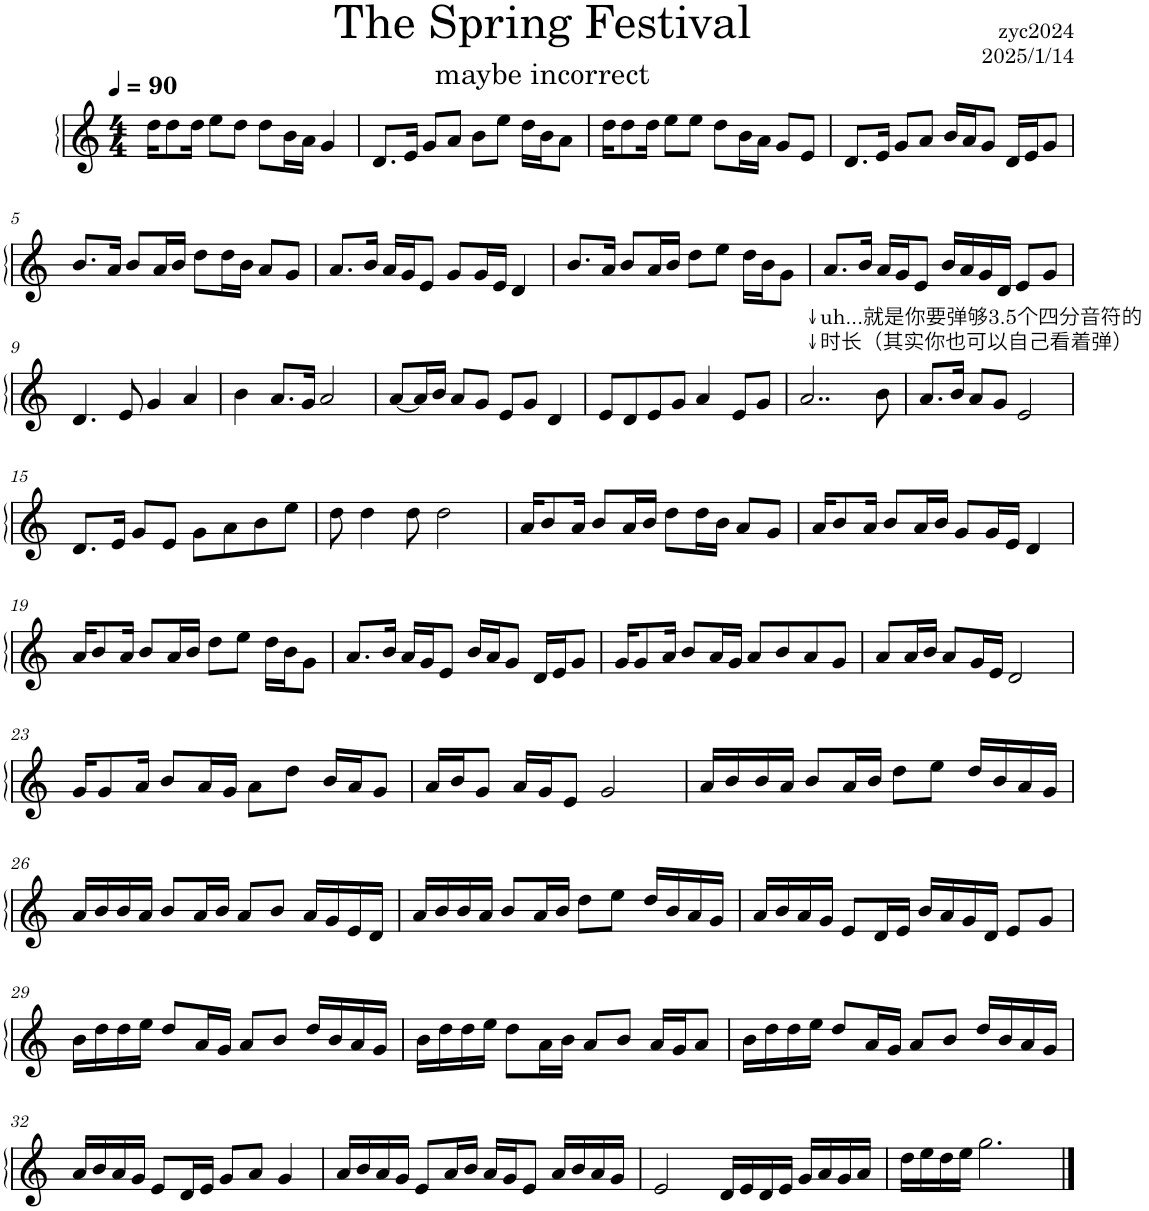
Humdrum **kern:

**kern
*part1
*staff1
*I"钢琴
*clefG2
*k[]
*M4/4
*MM90
=1
16dd\KL
8dd\
16dd\Jk
8ee\L
8dd\J
8dd\L
16b\L
16a\JJ
4g/
=2
8.d/L
16e/Jk
8g/L
8a/J
8b\L
8ee\J
16dd\LL
16b\J
8a\J
=3
16dd\KL
8dd\
16dd\Jk
8ee\L
8ee\J
8dd\L
16b\L
16a\JJ
8g/L
8e/J
=4
8.d/L
16e/Jk
8g/L
8a/J
16b/LL
16a/J
8g/J
16d/LL
16e/J
8g/J
!!LO:LB:g=z
=5
8.b/L
16a/Jk
8b/L
16a/L
16b/JJ
8dd\L
16dd\L
16b\JJ
8a/L
8g/J
=6
8.a/L
16b/Jk
16a/LL
16g/J
8e/J
8g/L
16g/L
16e/JJ
4d/
=7
8.b/L
16a/Jk
8b/L
16a/L
16b/JJ
8dd\L
8ee\J
16dd\LL
16b\J
8g\J
=8
8.a/L
16b/Jk
16a/LL
16g/J
8e/J
16b/LL
16a/
16g/
16d/JJ
8e/L
8g/J
!!LO:LB:g=z
=9
4.d/
8e/
4g/
4a/
=10
4b\
8.a/L
16g/Jk
2a/
=11
[8a/L
16a/L]
16b/JJ
8a/L
8g/J
8e/L
8g/J
4d/
=12
8e/L
8d/
8e/
8g/J
4a/
8e/L
8g/J
=13
!LO:TX:a:t=↓uh...就是你要弹够3.5个四分音符的
!LO:TX:a:t=↓时长（其实你也可以自己看着弹）
2..a/
8b\
=14
8.a/L
16b/Jk
8a/L
8g/J
2e/
!!LO:LB:g=z
=15
8.d/L
16e/Jk
8g/L
8e/J
8g\L
8a\
8b\
8ee\J
=16
8dd\
4dd\
8dd\
2dd\
=17
16a/KL
8b/
16a/Jk
8b/L
16a/L
16b/JJ
8dd\L
16dd\L
16b\JJ
8a/L
8g/J
=18
16a/KL
8b/
16a/Jk
8b/L
16a/L
16b/JJ
8g/L
16g/L
16e/JJ
4d/
!!LO:LB:g=z
=19
16a/KL
8b/
16a/Jk
8b/L
16a/L
16b/JJ
8dd\L
8ee\J
16dd\LL
16b\J
8g\J
=20
8.a/L
16b/Jk
16a/LL
16g/J
8e/J
16b/LL
16a/J
8g/J
16d/LL
16e/J
8g/J
=21
16g/KL
8g/
16a/Jk
8b/L
16a/L
16g/JJ
8a/L
8b/
8a/
8g/J
=22
8a/L
16a/L
16b/JJ
8a/L
16g/L
16e/JJ
2d/
!!LO:LB:g=z
=23
16g/KL
8g/
16a/Jk
8b/L
16a/L
16g/JJ
8a\L
8dd\J
16b/LL
16a/J
8g/J
=24
16a/LL
16b/J
8g/J
16a/LL
16g/J
8e/J
2g/
=25
16a/LL
16b/
16b/
16a/JJ
8b/L
16a/L
16b/JJ
8dd\L
8ee\J
16dd/LL
16b/
16a/
16g/JJ
!!LO:LB:g=z
=26
16a/LL
16b/
16b/
16a/JJ
8b/L
16a/L
16b/JJ
8a/L
8b/J
16a/LL
16g/
16e/
16d/JJ
=27
16a/LL
16b/
16b/
16a/JJ
8b/L
16a/L
16b/JJ
8dd\L
8ee\J
16dd/LL
16b/
16a/
16g/JJ
=28
16a/LL
16b/
16a/
16g/JJ
8e/L
16d/L
16e/JJ
16b/LL
16a/
16g/
16d/JJ
8e/L
8g/J
!!LO:LB:g=z
=29
16b\LL
16dd\
16dd\
16ee\JJ
8dd/L
16a/L
16g/JJ
8a/L
8b/J
16dd/LL
16b/
16a/
16g/JJ
=30
16b\LL
16dd\
16dd\
16ee\JJ
8dd\L
16a\L
16b\JJ
8a/L
8b/J
16a/LL
16g/J
8a/J
=31
16b\LL
16dd\
16dd\
16ee\JJ
8dd/L
16a/L
16g/JJ
8a/L
8b/J
16dd/LL
16b/
16a/
16g/JJ
!!LO:LB:g=z
=32
16a/LL
16b/
16a/
16g/JJ
8e/L
16d/L
16e/JJ
8g/L
8a/J
4g/
=33
16a/LL
16b/
16a/
16g/JJ
8e/L
16a/L
16b/JJ
16a/LL
16g/J
8e/J
16a/LL
16b/
16a/
16g/JJ
=34
2e/
16d/LL
16e/
16d/
16e/JJ
16g/LL
16a/
16g/
16a/JJ
=35
16dd\LL
16ee\
16dd\
16ee\JJ
2.gg\
==
*-
